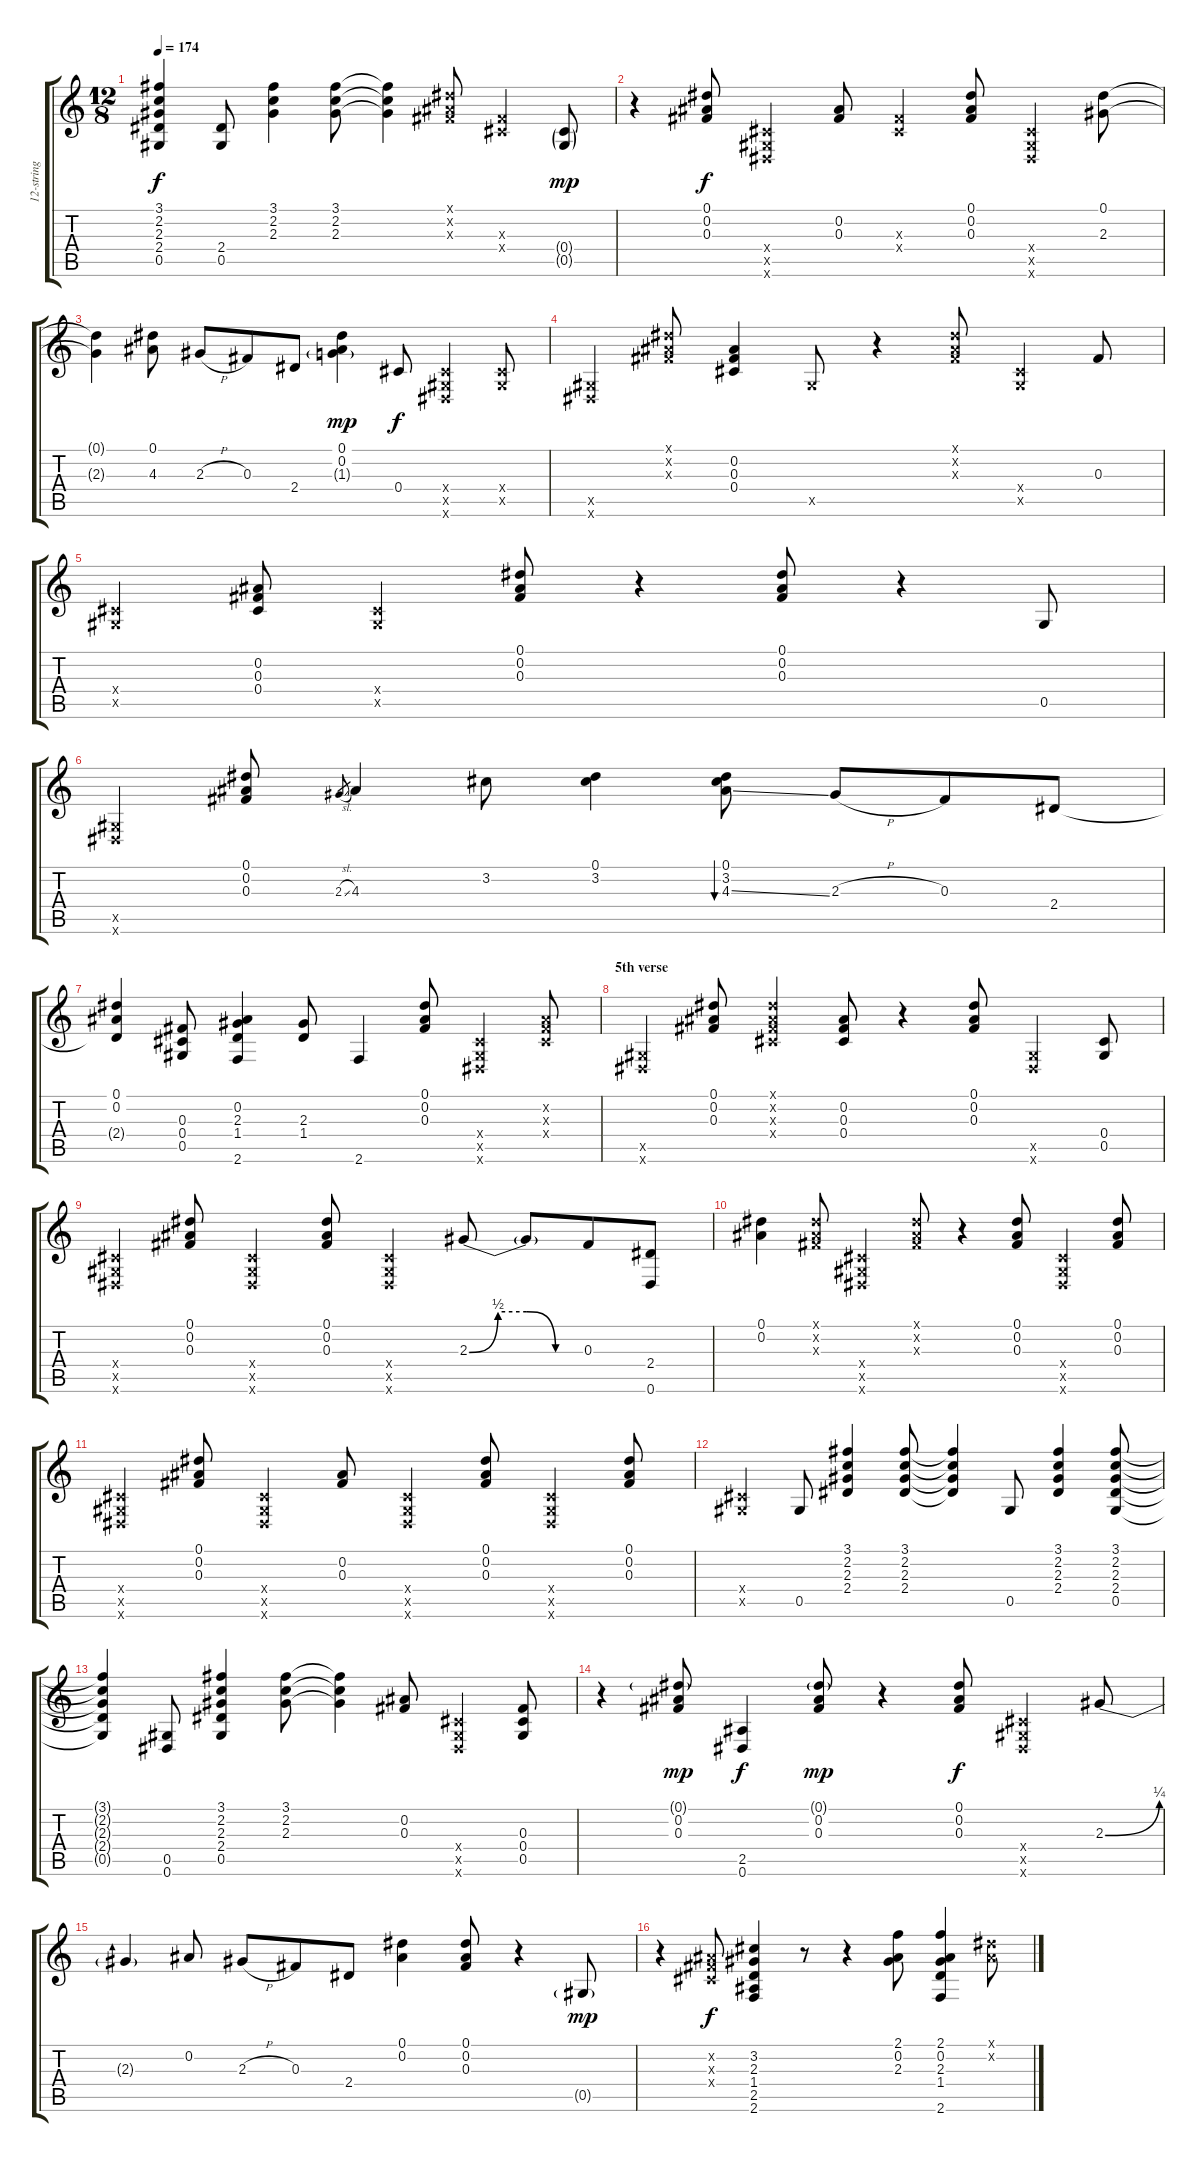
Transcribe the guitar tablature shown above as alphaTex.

\track ("12-string Ac." "12-string ") {instrument acousticguitarsteel}
\staff {score tabs}
\tuning (Eb4 Bb3 Gb3 Db3 Ab2 Eb2) {hide}
\ts (12 8)
\tempo 174
\clef g2
\ks c
(3.1{t} 2.2{t} 2.3{t} 2.4{t} 0.5{t}).4{dy f} (2.4 0.5).8 (3.1 2.2 2.3).4 (3.1 2.2 2.3).8 (3.1{t} 2.2{t} 2.3{t}).4 (0.1{x} 0.2{x} 0.3{x}).8 (0.3{x} 0.4{x}).4 (0.4{g} 0.5{g}).8{dy mp} |
r.4 (0.1 0.2 0.3).8{dy f} (0.4{x} 0.5{x} 0.6{x}).4 (0.2 0.3).8 (0.3{x} 0.4{x}).4 (0.1 0.2 0.3).8 (0.4{x} 0.5{x} 0.6{x}).4 (0.1 2.3).8 |
(0.1{t} 2.3{t}).4 (0.1 4.3).8 2.3{h}.8 0.3.8 2.4.8 (0.1 0.2 1.3{g}).4{dy mp} 0.4.8{dy f} (0.4{x} 0.5{x} 0.6{x}).4 (0.4{x} 0.5{x}).8 |
(0.5{x} 0.6{x}).4 (0.1{x} 0.2{x} 0.3{x}).8 (0.2 0.3 0.4).4 0.5{x}.8 r.4 (0.1{x} 0.2{x} 0.3{x}).8 (0.4{x} 0.5{x}).4 0.3.8 |
(0.4{x} 0.5{x}).4 (0.2 0.3 0.4).8 (0.4{x} 0.5{x}).4 (0.1 0.2 0.3).8 r.4 (0.1 0.2 0.3).8 r.4 0.5.8 |
(0.5{x} 0.6{x}).4 (0.1 0.2 0.3).8 2.3{sl}.8{gr} 4.3.4 3.2.8 (0.1 3.2).4 (0.1 3.2 4.3{ss}).8{bu 60} 2.3{h}.8 0.3.8 2.4.8 |
(0.1 0.2 2.4{t}).4 (0.3 0.4 0.5).8 (0.2 2.3 1.4 2.6).4 (2.3 1.4).8 2.6.4 (0.1 0.2 0.3).8 (0.4{x} 0.5{x} 0.6{x}).4 (0.2{x} 0.3{x} 0.4{x}).8 |
\section ("" "5th verse")
(0.5{x} 0.6{x}).4 (0.1 0.2 0.3).8 (0.1{x} 0.2{x} 0.3{x} 0.4{x}).4 (0.2 0.3 0.4).8 r.4 (0.1 0.2 0.3).8 (0.5{x} 0.6{x}).4 (0.4 0.5).8 |
(0.4{x} 0.5{x} 0.6{x}).4 (0.1 0.2 0.3).8 (0.4{x} 0.5{x} 0.6{x}).4 (0.1 0.2 0.3).8 (0.4{x} 0.5{x} 0.6{x}).4 2.3{be (custom 0 0 15 2 30 2 45 0 60 0)}.8 2.3{t}.8 0.3.8 (2.4 0.6).8 |
(0.1 0.2).4 (0.1{x} 0.2{x} 0.3{x}).8 (0.4{x} 0.5{x} 0.6{x}).4 (0.1{x} 0.2{x} 0.3{x}).8 r.4 (0.1 0.2 0.3).8 (0.4{x} 0.5{x} 0.6{x}).4 (0.1 0.2 0.3).8 |
(0.4{x} 0.5{x} 0.6{x}).4 (0.1 0.2 0.3).8 (0.4{x} 0.5{x} 0.6{x}).4 (0.2 0.3).8 (0.4{x} 0.5{x} 0.6{x}).4 (0.1 0.2 0.3).8 (0.4{x} 0.5{x} 0.6{x}).4 (0.1 0.2 0.3).8 |
(0.4{x} 0.5{x}).4 0.5.8 (3.1 2.2 2.3 2.4).4 (3.1 2.2 2.3 2.4).8 (3.1{t} 2.2{t} 2.3{t} 2.4{t}).4 0.5.8 (3.1 2.2 2.3 2.4).4 (3.1 2.2 2.3 2.4 0.5).8 |
(3.1{t} 2.2{t} 2.3{t} 2.4{t} 0.5{t}).4 (0.5 0.6).8 (3.1 2.2 2.3 2.4 0.5).4 (3.1 2.2 2.3).8 (3.1{t} 2.2{t} 2.3{t}).4 (0.2 0.3).8 (0.4{x} 0.5{x} 0.6{x}).4 (0.3 0.4 0.5).8 |
r.4 (0.1{g} 0.2 0.3).8{dy mp} (2.5 0.6).4{dy f} (0.1{g} 0.2 0.3).8{dy mp} r.4 (0.1 0.2 0.3).8{dy f} (0.4{x} 0.5{x} 0.6{x}).4 2.3{be (bend 0 0 60 1)}.8 |
2.3{t}.4 0.2.8 2.3{h}.8 0.3.8 2.4.8 (0.1 0.2).4 (0.1 0.2 0.3).8 r.4 0.5{g}.8{dy mp} |
r.4 (0.2{x} 0.3{x} 0.4{x}).8{dy f} (3.2 2.3 1.4 2.5 2.6).4 r.8 r.4 (2.1 0.2 2.3).8 (2.1 0.2 2.3 1.4 2.6).4 (0.1{x} 0.2{x}).8
